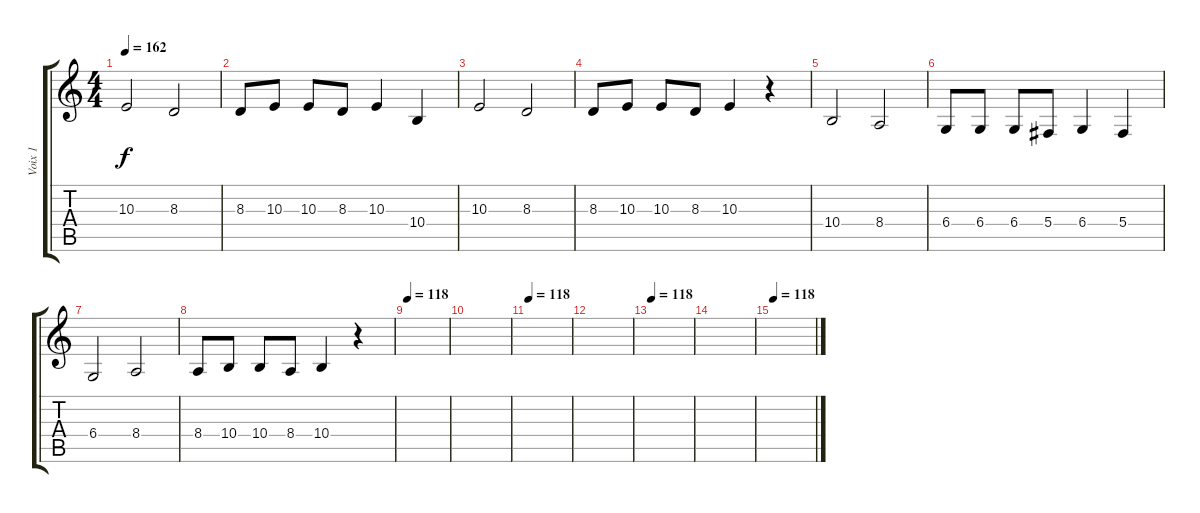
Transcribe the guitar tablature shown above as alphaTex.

\track ("Voix 1" "Voix 1") {instrument choiraahs}
\staff {score tabs}
\tuning (Eb4 Bb3 Gb3 Db3 Ab2 Eb2) {hide}
\ts (4 4)
\tempo 162
\tempo 150
\tempo 162
\clef g2
\ks c
10.3.2{dy f instrument choiraahs} 8.3.2 |
8.3.8 10.3.8 10.3.8 8.3.8 10.3.4 10.4.4 |
10.3.2 8.3.2 |
8.3.8 10.3.8 10.3.8 8.3.8 10.3.4 r.4 |
10.4.2 8.4.2 |
6.4.8 6.4.8 6.4.8 5.4.8 6.4.4 5.4.4 |
6.4.2 8.4.2 |
8.4.8 10.4.8 10.4.8 8.4.8 10.4.4 r.4 |
\tempo 118
|
|
\tempo 118
|
|
\tempo 118
|
|
\tempo 118
